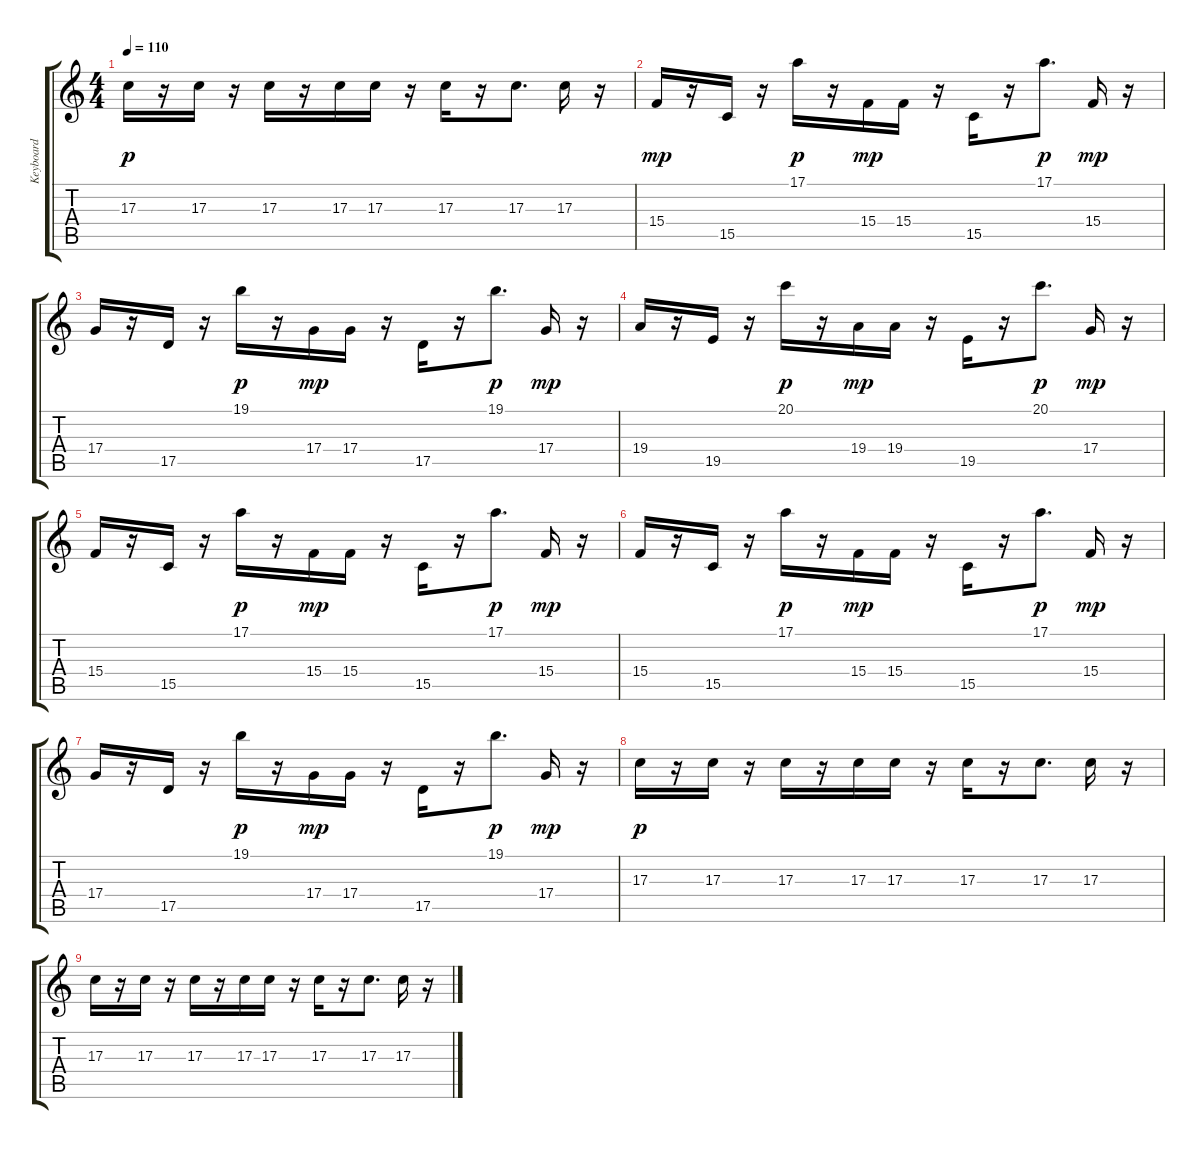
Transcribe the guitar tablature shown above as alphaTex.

\track ("Keyboard" "Keyboard") {instrument pad8sweep}
\staff {score tabs}
\tuning (E4 B3 G3 D3 A2 E2) {hide}
\ts (4 4)
\tempo 110
\clef g2
\ks c
17.3.16{dy p} r.16 17.3.16 r.16 17.3.16 r.16 17.3.16 17.3.16 r.16 17.3.16 r.16 17.3.8{d} 17.3.16 r.16 |
15.4.16{dy mp} r.16 15.5.16 r.16 17.1.16{dy p} r.16 15.4.16{dy mp} 15.4.16 r.16 15.5.16 r.16 17.1.8{d dy p} 15.4.16{dy mp} r.16 |
17.4.16 r.16 17.5.16 r.16 19.1.16{dy p} r.16 17.4.16{dy mp} 17.4.16 r.16 17.5.16 r.16 19.1.8{d dy p} 17.4.16{dy mp} r.16 |
19.4.16 r.16 19.5.16 r.16 20.1.16{dy p} r.16 19.4.16{dy mp} 19.4.16 r.16 19.5.16 r.16 20.1.8{d dy p} 17.4.16{dy mp} r.16 |
15.4.16 r.16 15.5.16 r.16 17.1.16{dy p} r.16 15.4.16{dy mp} 15.4.16 r.16 15.5.16 r.16 17.1.8{d dy p} 15.4.16{dy mp} r.16 |
15.4.16 r.16 15.5.16 r.16 17.1.16{dy p} r.16 15.4.16{dy mp} 15.4.16 r.16 15.5.16 r.16 17.1.8{d dy p} 15.4.16{dy mp} r.16 |
17.4.16 r.16 17.5.16 r.16 19.1.16{dy p} r.16 17.4.16{dy mp} 17.4.16 r.16 17.5.16 r.16 19.1.8{d dy p} 17.4.16{dy mp} r.16 |
17.3.16{dy p} r.16 17.3.16 r.16 17.3.16 r.16 17.3.16 17.3.16 r.16 17.3.16 r.16 17.3.8{d} 17.3.16 r.16 |
17.3.16 r.16 17.3.16 r.16 17.3.16 r.16 17.3.16 17.3.16 r.16 17.3.16 r.16 17.3.8{d} 17.3.16 r.16
